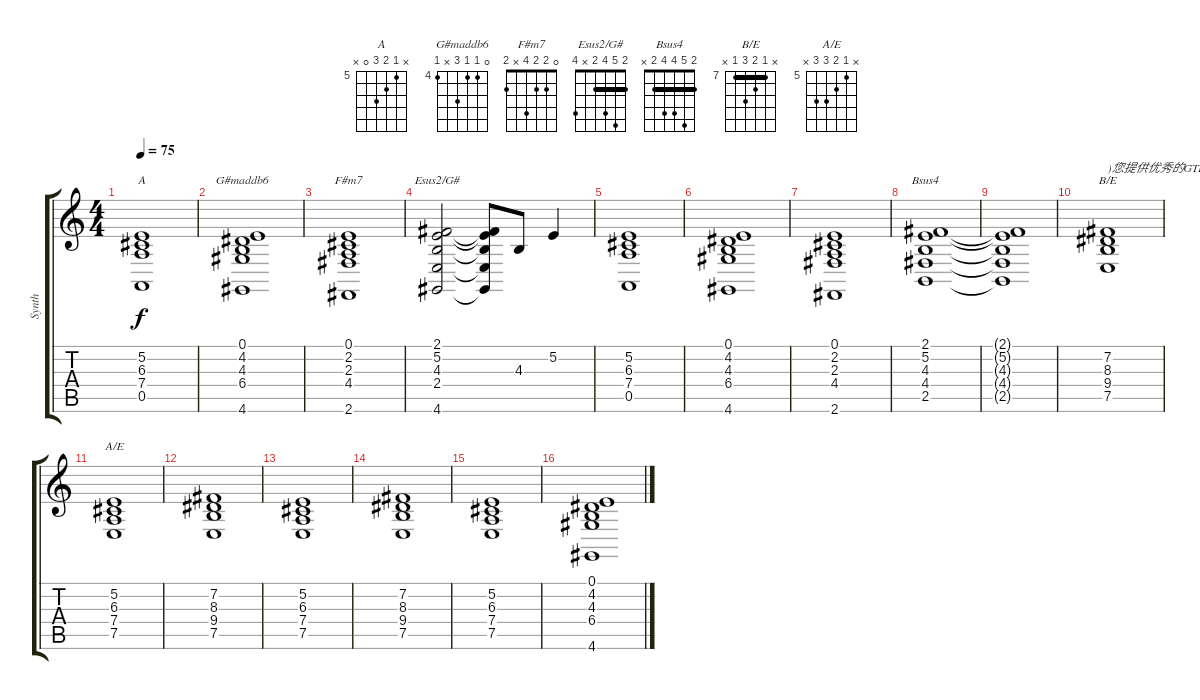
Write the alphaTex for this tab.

\track ("Synth" "Synth") {instrument stringensemble2}
\staff {score tabs}
\tuning (E4 B3 G3 D3 A2 E2) {hide}
\chord ("A" x 5 6 7 0 x) {firstfret 5}
\chord ("G#maddb6" 0 4 4 6 x 4) {firstfret 4}
\chord ("F#m7" 0 2 2 4 x 2)
\chord ("Esus2/G#" 2 5 4 2 x 4) {barre 2}
\chord ("Bsus4" 2 5 4 4 2 x) {barre 2}
\chord ("B/E" x 7 8 9 7 x) {firstfret 7 barre 7}
\chord ("A/E" x 5 6 7 7 x) {firstfret 5}
\ts (4 4)
\tempo 75
\clef g2
\ks c
(5.2 6.3 7.4 0.5).1{ch "A" dy f} |
(0.1 4.2 4.3 6.4 4.6).1{ch "G#maddb6"} |
(0.1 2.2 2.3 4.4 2.6).1{ch "F#m7"} |
(2.1 5.2 4.3 2.4 4.6).2{ch "Esus2/G#"} (2.1{t} 5.2{t} 4.3{t} 2.4{t} 4.6{t}).8 4.3.8 5.2.4 |
(5.2 6.3 7.4 0.5).1 |
(0.1 4.2 4.3 6.4 4.6).1 |
(0.1 2.2 2.3 4.4 2.6).1 |
(2.1 5.2 4.3 4.4 2.5).1{ch "Bsus4"} |
(2.1{t} 5.2{t} 4.3{t} 4.4{t} 2.5{t}).1 |
(7.2 8.3 9.4 7.5).1{ch "B/E" txt ")您提供优秀的GTP"} |
(5.2 6.3 7.4 7.5).1{ch "A/E"} |
(7.2 8.3 9.4 7.5).1 |
(5.2 6.3 7.4 7.5).1 |
(7.2 8.3 9.4 7.5).1 |
(5.2 6.3 7.4 7.5).1 |
(0.1 4.2 4.3 6.4 4.6).1
